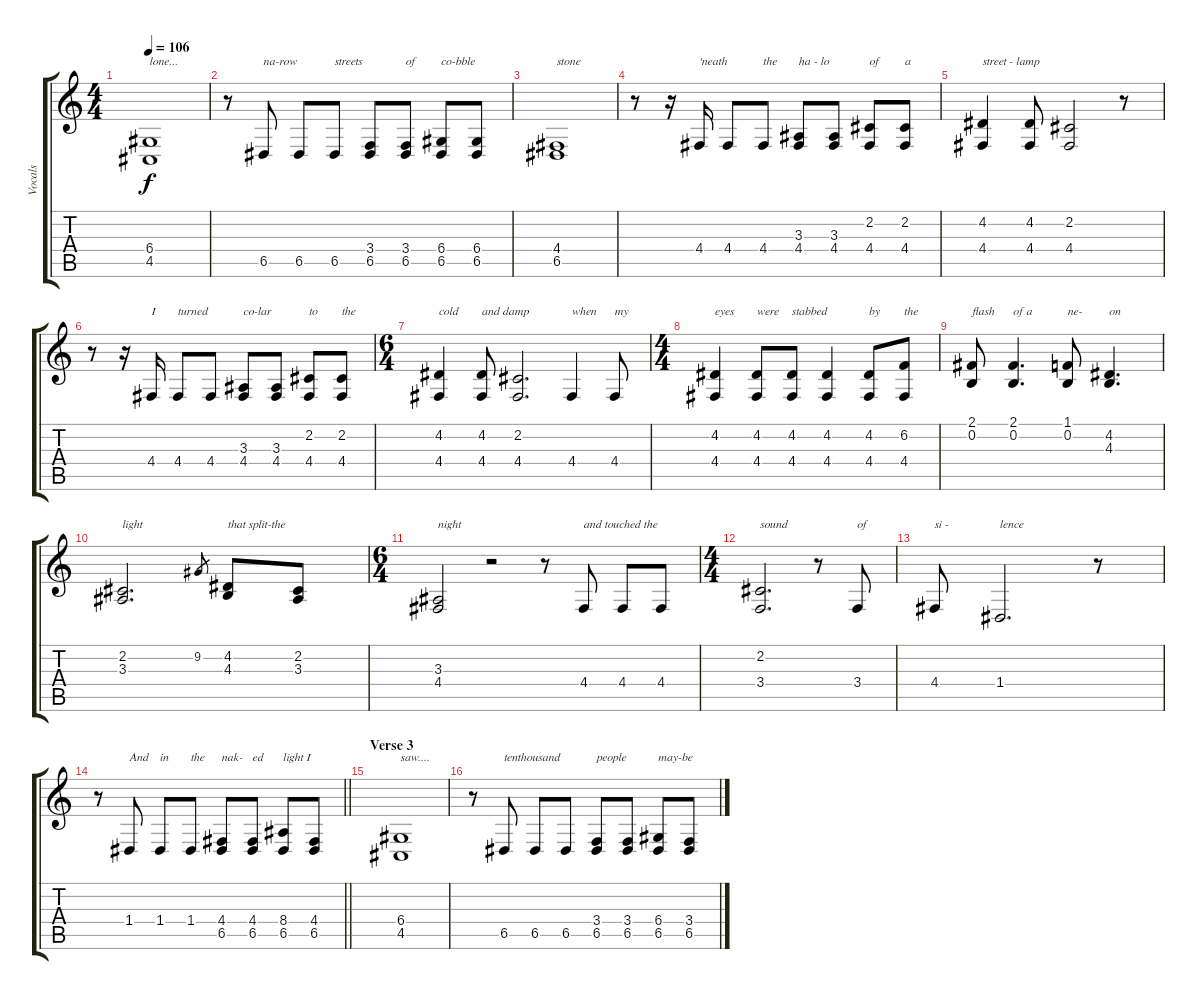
\track ("Vocals" "Vocals") {solo instrument tenorsax}
\staff {score tabs}
\tuning (E4 B3 G3 D3 A2 E2) {hide}
\ts (4 4)
\tempo 106
\clef g2
\ks c
(6.4 4.5).1{txt "lone..." dy f} |
r.8 6.5.8{txt "na-row"} 6.5.8 6.5.8{txt "streets  "} (3.4 6.5).8 (3.4 6.5).8{txt "of"} (6.4 6.5).8{txt "co-bble"} (6.4 6.5).8 |
(4.4 6.5).1{txt "stone"} |
r.8 r.16 4.4.16{txt "'neath"} 4.4.8 4.4.8{txt "the"} (3.3 4.4).8{txt "ha - lo"} (3.3 4.4).8 (2.2 4.4).8{txt "of  "} (2.2 4.4).8{txt "a"} |
(4.2 4.4).4{txt "street - lamp"} (4.2 4.4).8 (2.2 4.4).2 r.8 |
r.8 r.16 4.4.16{txt "I"} 4.4.8{txt "turned"} 4.4.8 (3.3 4.4).8{txt "co-lar"} (3.3 4.4).8 (2.2 4.4).8{txt "to"} (2.2 4.4).8{txt "the"} |
\ts (6 4)
(4.2 4.4).4{txt "cold"} (4.2 4.4).8{txt "and damp"} (2.2 4.4).2{d} 4.4.4{txt "when"} 4.4.8{txt "my"} |
\ts (4 4)
(4.2 4.4).4{txt "eyes"} (4.2 4.4).8{txt "were"} (4.2 4.4).8{txt "stabbed"} (4.2 4.4).4 (4.2 4.4).8{txt "by"} (6.2 4.4).8{txt "the"} |
(2.1 0.2).8{txt "flash"} (2.1 0.2).4{d txt "of a"} (1.1 0.2).8{txt "ne-"} (4.2 4.3).4{d txt "on"} |
(2.2 3.3).2{d txt "light"} 9.2.8{gr} (4.2 4.3).8{txt "that split-the"} (2.2 3.3).8 |
\ts (6 4)
(3.3 4.4).2{txt "night"} r.2 r.8 4.4.8{txt "and touched the"} 4.4.8 4.4.8 |
\ts (4 4)
(2.2 3.4).2{d txt "sound"} r.8 3.4.8{txt "of"} |
4.4.8{txt "si -"} 1.4.2{d txt "lence"} r.8 |
\barLineRight lightlight
r.8 1.4.8{txt "And"} 1.4.8{txt "in"} 1.4.8{txt "the"} (4.4 6.5).8{txt "nak-"} (4.4 6.5).8{txt "ed"} (8.4 6.5).8{txt "light I"} (4.4 6.5).8{txt " "} |
\section ("" "Verse 3")
(6.4 4.5).1{txt "saw...."} |
r.8 6.5.8{txt "tenthousand"} 6.5.8 6.5.8 (3.4 6.5).8{txt "people"} (3.4 6.5).8 (6.4 6.5).8{txt "may-be"} (3.4 6.5).8
